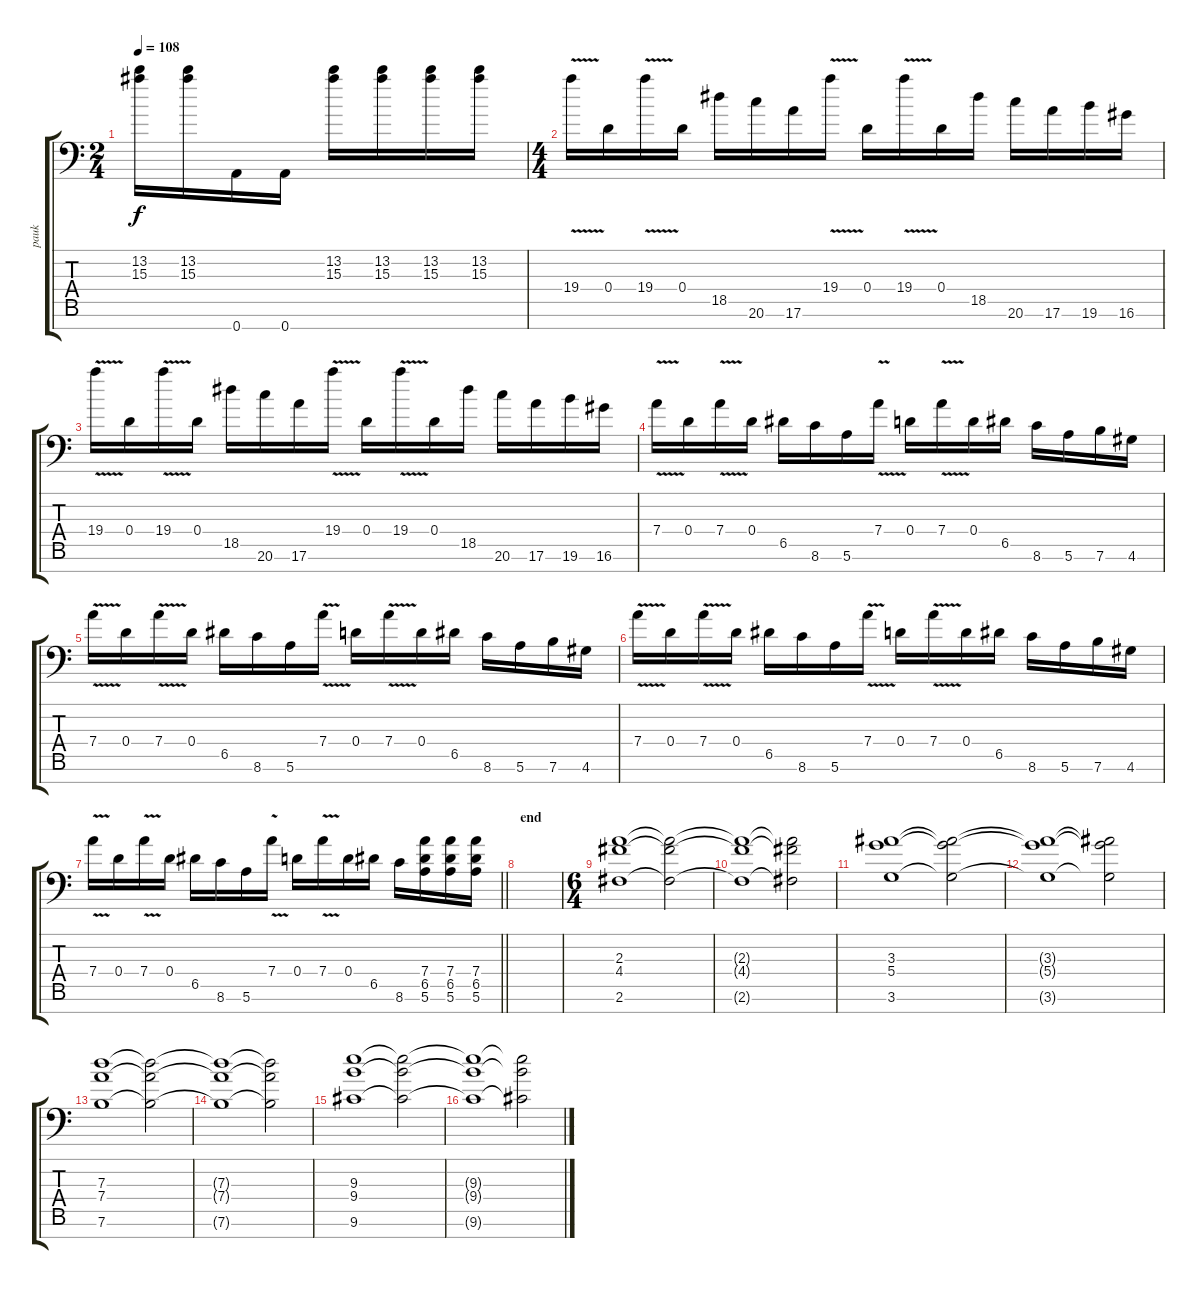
\track ("pauk" "pauk") {instrument overdrivenguitar}
\staff {score tabs}
\tuning (E4 B3 G3 D3 A2 E2 A1) {hide}
\ts (2 4)
\tempo 108
\clef f4
\ks c
(13.2 15.3).16{dy f} (13.2 15.3).16 0.7.16 0.7.16 (13.2 15.3).16 (13.2 15.3).16 (13.2 15.3).16 (13.2 15.3).16 |
\ts (4 4)
19.4{v}.16 0.4.16 19.4{v}.16 0.4.16 18.5.16 20.6.16 17.6.16 19.4{v}.16 0.4.16 19.4{v}.16 0.4.16 18.5.16 20.6.16 17.6.16 19.6.16 16.6.16 |
19.4{v}.16 0.4.16 19.4{v}.16 0.4.16 18.5.16 20.6.16 17.6.16 19.4{v}.16 0.4.16 19.4{v}.16 0.4.16 18.5.16 20.6.16 17.6.16 19.6.16 16.6.16 |
7.4{v}.16 0.4.16 7.4{v}.16 0.4.16 6.5.16 8.6.16 5.6.16 7.4{v}.16 0.4.16 7.4{v}.16 0.4.16 6.5.16 8.6.16 5.6.16 7.6.16 4.6.16 |
7.4{v}.16 0.4.16 7.4{v}.16 0.4.16 6.5.16 8.6.16 5.6.16 7.4{v}.16 0.4.16 7.4{v}.16 0.4.16 6.5.16 8.6.16 5.6.16 7.6.16 4.6.16 |
7.4{v}.16 0.4.16 7.4{v}.16 0.4.16 6.5.16 8.6.16 5.6.16 7.4{v}.16 0.4.16 7.4{v}.16 0.4.16 6.5.16 8.6.16 5.6.16 7.6.16 4.6.16 |
\barLineRight lightlight
7.4{v}.16 0.4.16 7.4{v}.16 0.4.16 6.5.16 8.6.16 5.6.16 7.4{v}.16 0.4.16 7.4{v}.16 0.4.16 6.5.16 8.6.16 (7.4 6.5 5.6).16 (7.4 6.5 5.6).16 (7.4 6.5 5.6).16 |
\section ("" "end")
|
\ts (6 4)
(2.3 4.4 2.6).1 (2.3{t} 4.4{t} 2.6{t}).2 |
(2.3{t} 4.4{t} 2.6{t}).1 (2.3{t} 4.4{t} 2.6{t}).2 |
(3.3 5.4 3.6).1 (3.3{t} 5.4{t} 3.6{t}).2 |
(3.3{t} 5.4{t} 3.6{t}).1 (3.3{t} 5.4{t} 3.6{t}).2 |
(7.3 7.4 7.6).1 (7.3{t} 7.4{t} 7.6{t}).2 |
(7.3{t} 7.4{t} 7.6{t}).1 (7.3{t} 7.4{t} 7.6{t}).2 |
(9.3 9.4 9.6).1 (9.3{t} 9.4{t} 9.6{t}).2 |
(9.3{t} 9.4{t} 9.6{t}).1 (9.3{t} 9.4{t} 9.6{t}).2
